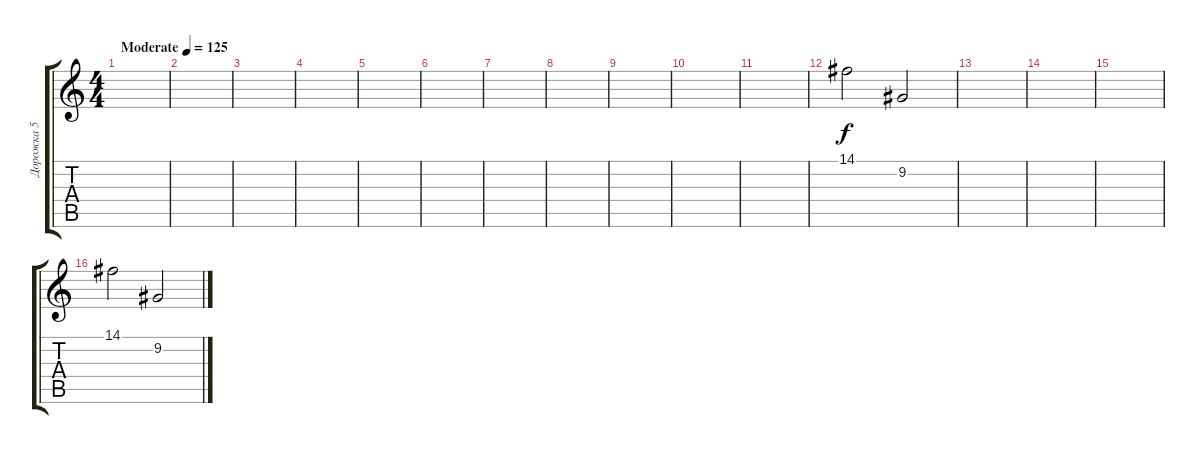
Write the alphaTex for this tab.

\track ("Дорожка 5" "Дорожка 5") {instrument tubularbells}
\staff {score tabs}
\tuning (E4 B3 G3 D3 A2 D2) {hide}
\ts (4 4)
\tempo (125 "Moderate")
\clef g2
\ks c
|
|
|
|
|
|
|
|
|
|
|
14.1.2 9.2.2 |
|
|
|
14.1.2 9.2.2
